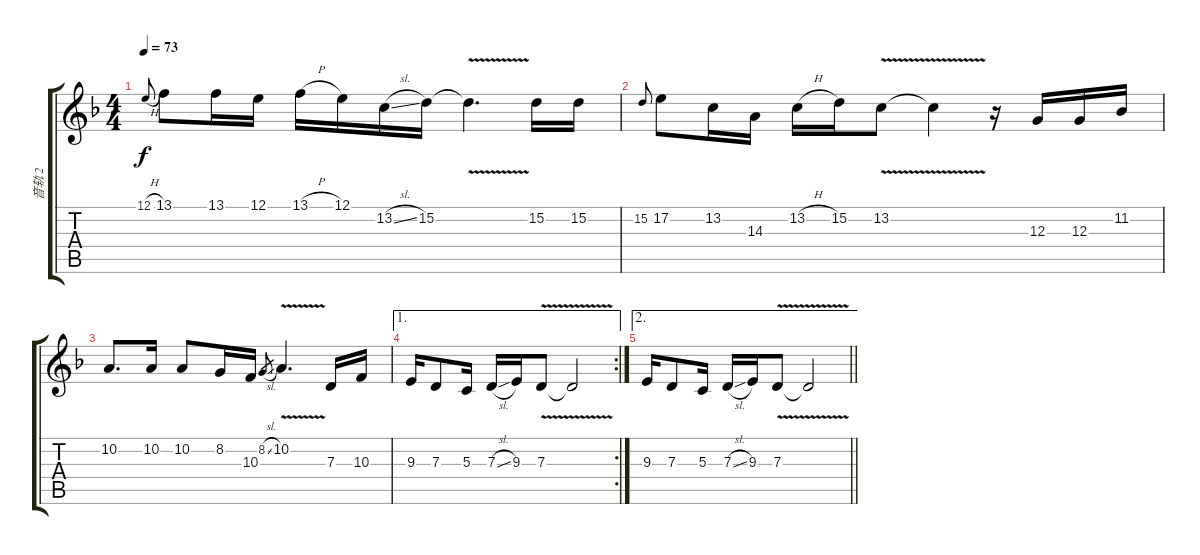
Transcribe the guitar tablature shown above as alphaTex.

\track ("音轨 2" "音轨 2") {instrument vibraphone bank 1}
\staff {score tabs}
\tuning (E4 B3 G3 D3 A2 E2) {hide}
\ts (4 4)
\tempo 73
\clef g2
\ks dminor
12.1{h}.8{gr onbeat dy f} 13.1.8 13.1.16 12.1.16 13.1{h}.16 12.1.16 13.2{sl}.16 15.2.16 15.2{v t}.4{d} 15.2.16 15.2.16 |
15.2.8{gr onbeat} 17.2.8 13.2.16 14.3.16 13.2{h}.16 15.2.16 13.2{v}.8 13.2{t}.4 r.16 12.3.16 12.3.16 11.2.16 |
10.2.8{d} 10.2.16 10.2.8 8.2.16 10.3.16 8.2{sl}.8{gr} 10.2{v}.4{d} 7.3.16 10.3.16 |
\ae 1
\rc 2
9.3.16 7.3.8 5.3.16 7.3{sl}.16 9.3.16 7.3{v}.8 7.3{t}.2 |
\ae 2
\barLineRight lightlight
9.3.16 7.3.8 5.3.16 7.3{sl}.16 9.3.16 7.3{v}.8 7.3{t}.2
